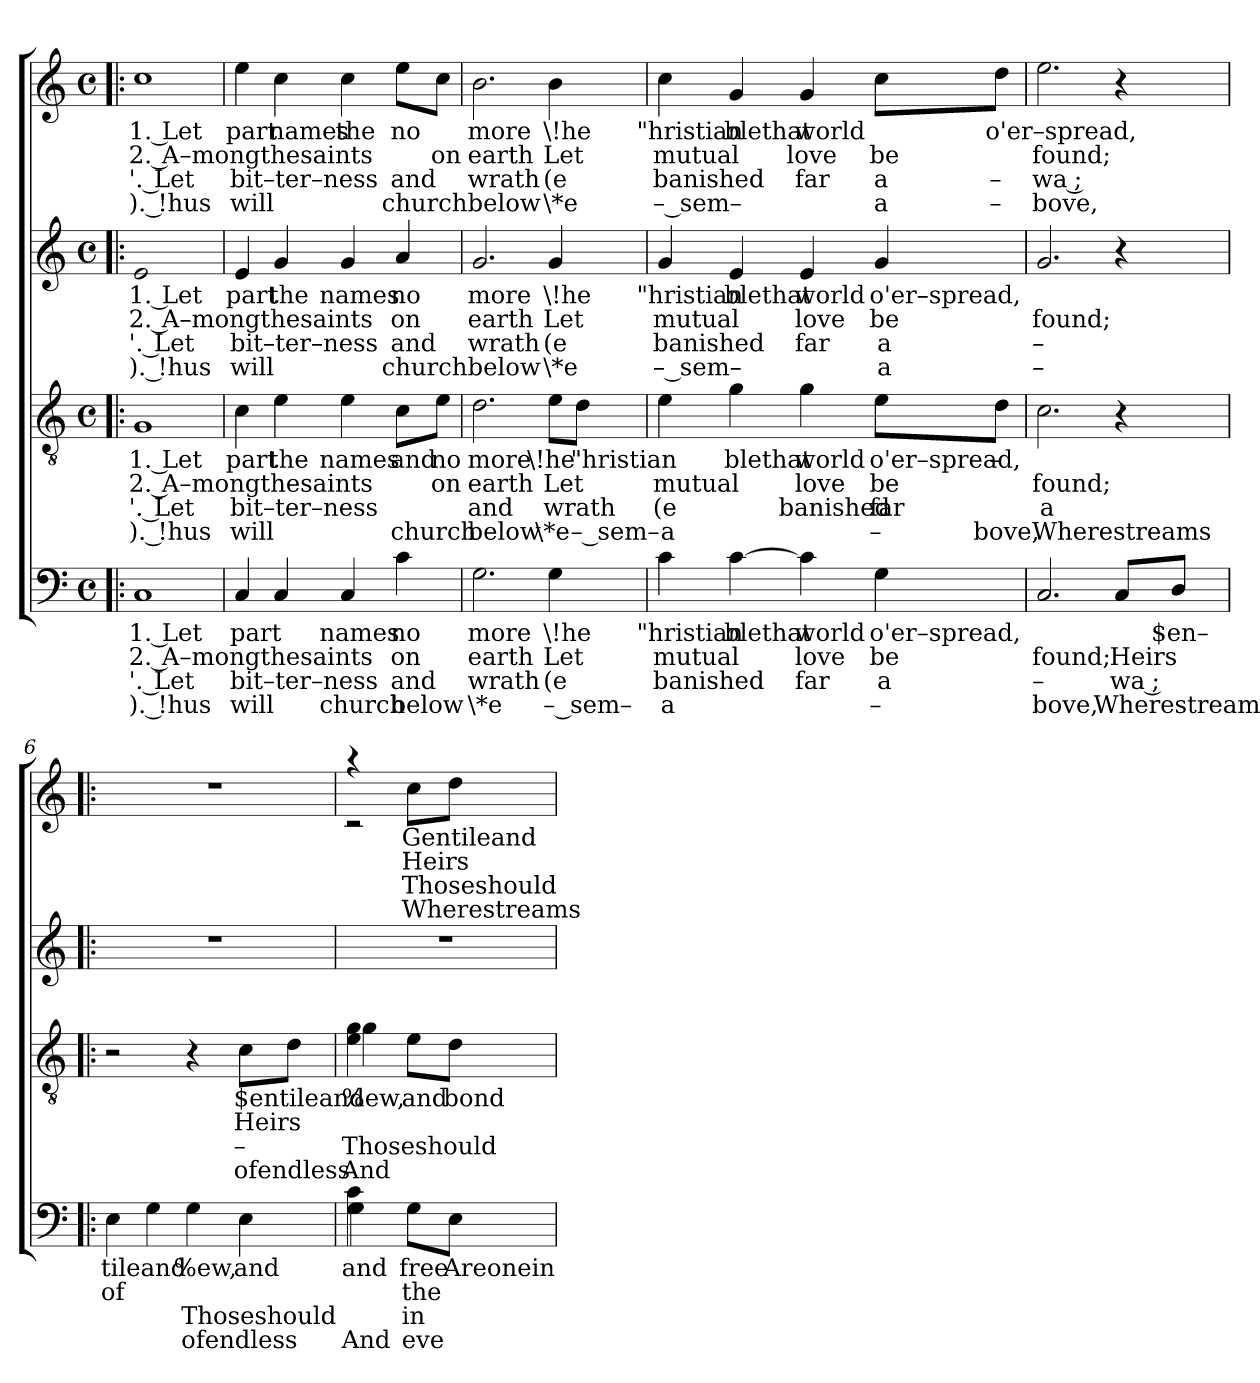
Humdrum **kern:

**kern	**text	**text	**text	**text	**kern	**text	**text	**text	**text	**kern	**text	**text	**text	**text	**kern	**text	**text	**text	**text
*part4	*part4	*part4	*part4	*part4	*part3	*part3	*part3	*part3	*part3	*part2	*part2	*part2	*part2	*part2	*part1	*part1	*part1	*part1	*part1
*staff4	*staff4	*staff4	*staff4	*staff4	*staff3	*staff3	*staff3	*staff3	*staff3	*staff2	*staff2	*staff2	*staff2	*staff2	*staff1	*staff1	*staff1	*staff1	*staff1
*clefF4	*	*	*	*	*clefGv2	*	*	*	*	*clefG2	*	*	*	*	*clefG2	*	*	*	*
*k[]	*	*	*	*	*k[]	*	*	*	*	*k[]	*	*	*	*	*k[]	*	*	*	*
*C:	*	*	*	*	*C:	*	*	*	*	*C:	*	*	*	*	*C:	*	*	*	*
*M4/4	*	*	*	*	*M4/4	*	*	*	*	*M4/4	*	*	*	*	*M4/4	*	*	*	*
*met(c)	*	*	*	*	*met(c)	*	*	*	*	*met(c)	*	*	*	*	*met(c)	*	*	*	*
=1!|:	=1!|:	=1!|:	=1!|:	=1!|:	=1!|:	=1!|:	=1!|:	=1!|:	=1!|:	=1!|:	=1!|:	=1!|:	=1!|:	=1!|:	=1!|:	=1!|:	=1!|:	=1!|:	=1!|:
!	!LO:LY:b:rj	!LO:LY:b:rj	!LO:LY:b:rj	!LO:LY:b:rj	!	!LO:LY:b:rj	!LO:LY:b:rj	!LO:LY:b:rj	!LO:LY:b:rj	!LO:N:head=open	!LO:LY:b:rj	!LO:LY:b:rj	!LO:LY:b:rj	!LO:LY:b:rj	!	!LO:LY:b:rj	!LO:LY:b:rj	!LO:LY:b:rj	!LO:LY:b:rj
1C	1. Let	2. A–mongthesaints	'. Let	). !hus	1G	1. Let	2. A–mongthesaints	'. Let	). !hus	1e	1. Let	2. A–mongthesaints	'. Let	). !hus	1cc	1. Let	2. A–mongthesaints	'. Let	). !hus
=2	=2	=2	=2	=2	=2	=2	=2	=2	=2	=2	=2	=2	=2	=2	=2	=2	=2	=2	=2
!LO:N:head=solid	!LO:LY:b	!	!LO:LY:b	!LO:LY:b	!LO:N:head=solid	!LO:LY:b	!	!LO:LY:b	!LO:LY:b	!LO:N:head=solid	!LO:LY:b	!	!LO:LY:b	!LO:LY:b	!LO:N:head=solid	!LO:LY:b	!	!LO:LY:b	!LO:LY:b
4C/	part	.	bit–ter–ness	will	4c\	part	.	bit–ter–ness	will	4e/	part	.	bit–ter–ness	will	4ee\	part	.	bit–ter–ness	will
!LO:N:head=solid	!	!	!	!	!LO:N:head=solid	!LO:LY:b	!	!	!	!	!LO:LY:b	!	!	!	!LO:N:head=solid	!LO:LY:b	!	!	!
4C/	.	.	.	.	4e\	the	.	.	.	4g/	the	.	.	.	4cc\	names	.	.	.
!LO:N:head=solid	!LO:LY:b	!	!	!LO:LY:b	!LO:N:head=solid	!LO:LY:b	!	!	!	!	!LO:LY:b	!	!	!	!LO:N:head=solid	!LO:LY:b:rj	!	!	!
4C/	names	.	.	church	4e\	names	.	.	.	4g/	names	.	.	.	4cc\	the	.	.	.
!LO:N:head=solid	!LO:LY:b	!LO:LY:b	!LO:LY:b	!LO:LY:b	!LO:N:head=solid	!LO:LY:b	!	!	!LO:LY:b	!LO:N:head=solid	!LO:LY:b	!LO:LY:b	!LO:LY:b	!LO:LY:b	!LO:N:head=solid	!LO:LY:b	!	!LO:LY:b	!LO:LY:b
4c\	no	on	and	below	8c\L	and	.	.	church	4a/	no	on	and	church	8ee\L	no	.	and	church
!	!	!	!	!	!LO:N:head=solid	!LO:LY:b:rj	!LO:LY:b:rj	!	!	!	!	!	!	!	!LO:N:head=solid	!	!LO:LY:b	!	!
.	.	.	.	.	8e\J	no	on	.	.	.	.	.	.	.	8cc\J	.	on	.	.
=3	=3	=3	=3	=3	=3	=3	=3	=3	=3	=3	=3	=3	=3	=3	=3	=3	=3	=3	=3
!	!LO:LY:b	!LO:LY:b	!LO:LY:b	!LO:LY:b	!	!LO:LY:b	!LO:LY:b	!LO:LY:b	!LO:LY:b	!	!LO:LY:b	!LO:LY:b	!LO:LY:b	!LO:LY:b	!LO:N:head=open	!LO:LY:b	!LO:LY:b	!LO:LY:b	!LO:LY:b
2.G\	more	earth	wrath	\*e	2.d\	more	earth	and	below	2.g/	more	earth	wrath	below	2.b\	more	earth	wrath	below
!	!LO:LY:b	!LO:LY:b	!LO:LY:b	!LO:LY:b	!LO:N:head=solid	!LO:LY:b	!LO:LY:b	!LO:LY:b	!LO:LY:b	!	!LO:LY:b	!LO:LY:b	!LO:LY:b	!LO:LY:b	!LO:N:head=solid	!LO:LY:b	!LO:LY:b	!LO:LY:b	!LO:LY:b
4G\	\!he	Let	(e	– sem–	8e\L	\!he	Let	wrath	\*e	4g/	\!he	Let	(e	\*e	4b\	\!he	Let	(e	\*e
!	!	!	!	!	!	!LO:LY:b	!	!	!LO:LY:b	!	!	!	!	!	!	!	!	!	!
.	.	.	.	.	8d\J	"hristian	.	.	– sem–	.	.	.	.	.	.	.	.	.	.
=4	=4	=4	=4	=4	=4	=4	=4	=4	=4	=4	=4	=4	=4	=4	=4	=4	=4	=4	=4
!LO:N:head=solid	!LO:LY:b	!LO:LY:b	!LO:LY:b	!LO:LY:b	!LO:N:head=solid	!	!LO:LY:b	!LO:LY:b	!LO:LY:b	!	!LO:LY:b	!LO:LY:b	!LO:LY:b	!LO:LY:b	!LO:N:head=solid	!LO:LY:b	!LO:LY:b	!LO:LY:b	!LO:LY:b
4c\	"hristian	mutual	banished	a	4e\	.	mutual	(e	a	4g/	"hristian	mutual	banished	– sem–	4cc\	"hristian	mutual	banished	– sem–
!LO:N:head=solid	!LO:LY:b	!	!	!	!	!LO:LY:b	!	!	!	!LO:N:head=solid	!LO:LY:b	!	!	!	!	!LO:LY:b	!	!	!
[>4c\	blethat	.	.	.	4g\	blethat	.	.	.	4e/	blethat	.	.	.	4g/	blethat	.	.	.
!LO:N:head=solid	!LO:LY:b	!LO:LY:b	!LO:LY:b	!	!	!LO:LY:b	!LO:LY:b	!LO:LY:b	!	!LO:N:head=solid	!LO:LY:b	!LO:LY:b	!LO:LY:b	!	!	!LO:LY:b	!LO:LY:b	!LO:LY:b	!
4c\]	world	love	far	.	4g\	world	love	banished	.	4e/	world	love	far	.	4g/	world	love	far	.
!	!LO:LY:b	!LO:LY:b	!LO:LY:b	!LO:LY:b	!LO:N:head=solid	!LO:LY:b	!LO:LY:b	!LO:LY:b	!LO:LY:b	!	!LO:LY:b	!LO:LY:b	!LO:LY:b	!LO:LY:b	!LO:N:head=solid	!	!LO:LY:b	!LO:LY:b	!LO:LY:b
4G\	o'er–spread,	be	a	–	8e\L	o'er–spread,	be	far	–	4g/	o'er–spread,	be	a	a	8cc\L	.	be	a	a
!	!	!	!	!	!	!LO:LY:b	!	!	!LO:LY:b	!	!	!	!	!	!	!LO:LY:b	!	!LO:LY:b	!LO:LY:b
.	.	.	.	.	8d\J	–	.	.	bove,	.	.	.	.	.	8dd\J	o'er–spread,	.	–	–
=5	=5	=5	=5	=5	=5	=5	=5	=5	=5	=5	=5	=5	=5	=5	=5	=5	=5	=5	=5
!	!	!LO:LY:b	!LO:LY:b	!LO:LY:b	!	!	!LO:LY:b	!LO:LY:b	!LO:LY:b	!	!	!LO:LY:b	!LO:LY:b	!LO:LY:b	!LO:N:head=open	!	!LO:LY:b	!LO:LY:b	!LO:LY:b
2.C/	.	found;	–	bove,	2.c\	.	found;	a	Wherestreams	2.g/	.	found;	–	–	2.ee>\	.	found;	wa ;	bove,
!LO:N:head=solid	!	!LO:LY:b	!LO:LY:b	!LO:LY:b	!	!	!	!	!	!	!	!	!	!	!	!	!	!	!
8C/L	.	Heirs	wa ;	Wherestreams	4r	.	.	.	.	4r	.	.	.	.	4r	.	.	.	.
!	!LO:LY:b	!	!	!	!	!	!	!	!	!	!	!	!	!	!	!	!	!	!
8D/J	$en–	.	.	.	.	.	.	.	.	.	.	.	.	.	.	.	.	.	.
=6!|:	=6!|:	=6!|:	=6!|:	=6!|:	=6!|:	=6!|:	=6!|:	=6!|:	=6!|:	=6!|:	=6!|:	=6!|:	=6!|:	=6!|:	=6!|:	=6!|:	=6!|:	=6!|:	=6!|:
!LO:N:head=solid	!LO:LY:b	!LO:LY:b	!	!	!	!	!	!	!	!	!	!	!	!	!	!	!	!	!
4E\	tileand	of	.	.	2r	.	.	.	.	1r	.	.	.	.	1r	.	.	.	.
4G\	.	.	.	.	.	.	.	.	.	.	.	.	.	.	.	.	.	.	.
!	!LO:LY:b	!	!LO:LY:b	!LO:LY:b	!	!	!	!	!	!	!	!	!	!	!	!	!	!	!
4G\	%ew,	.	Thoseshould	ofendless	4r	.	.	.	.	.	.	.	.	.	.	.	.	.	.
!LO:N:head=solid	!LO:LY:b	!	!	!	!LO:N:head=solid	!LO:LY:b	!LO:LY:b	!LO:LY:b	!LO:LY:b	!	!	!	!	!	!	!	!	!	!
4E\	and	.	.	.	8c\L	$entileand	Heirs	–	ofendless	.	.	.	.	.	.	.	.	.	.
.	.	.	.	.	8d\J	.	.	.	.	.	.	.	.	.	.	.	.	.	.
=7	=7	=7	=7	=7	=7	=7	=7	=7	=7	=7	=7	=7	=7	=7	=7	=7	=7	=7	=7
!LO:N:head=solid	!LO:LY:b	!	!	!LO:LY:b	!	!	!	!	!	!	!	!	!	!	!	!	!	!	!
*^	*	*	*	*	*	*	*	*	*	*	*	*	*	*	*	*	*	*	*
!	!	!LO:LY:b	!	!	!	!LO:N:head=solid	!	!LO:LY:b	!LO:LY:b	!	!	!	!	!	!	!	!	!	!	!
*	*^	*	*	*	*	*^	*	*	*	*	*	*	*	*	*	*	*	*	*	*
!	!	!	!	!	!	!	!	!	!LO:LY:b	!	!LO:LY:b	!LO:LY:b	!LO:N:vis=1	!	!	!	!	!	!	!	!	!
*	*	*	*	*	*	*	*	*^	*	*	*	*	*	*	*	*	*	*^	*	*	*	*
4c\	4G\	4G\	and	.	.	And	4e\	4g\	4g\	%ew,	.	Thoseshould	And	1r	.	.	.	.	4raa	2rc	.	.	.	.
!	!	!	!LO:LY:b	!LO:LY:b	!LO:LY:b	!LO:LY:b	!LO:N:head=solid	!	!	!LO:LY:b	!	!	!	!	!	!	!	!	!LO:N:head=solid	!	!LO:LY:b	!LO:LY:b	!LO:LY:b	!LO:LY:b
8G\L	2ryy	2ryy	free	the	in	eve	8e\L	2ryy	2ryy	and	.	.	.	.	.	.	.	.	8cc\L	.	Gentileand	Heirs	Thoseshould	Wherestreams
!LO:N:head=solid	!	!	!LO:LY:b	!	!	!	!	!	!	!LO:LY:b	!	!	!	!	!	!	!	!	!	!	!	!	!	!
8E\J	.	.	Areonein	.	.	.	8d\J	.	.	bond	.	.	.	.	.	.	.	.	8dd\J	.	.	.	.	.
2ryy	.	.	.	.	.	.	2ryy	.	.	.	.	.	.	.	.	.	.	.	2ryy	2ryy	.	.	.	.
.	4ryy	4ryy	.	.	.	.	.	4ryy	4ryy	.	.	.	.	.	.	.	.	.	.	.	.	.	.	.
*v	*v	*v	*	*	*	*	*	*	*	*	*	*	*	*	*	*	*	*	*v	*v	*	*	*	*
*	*	*	*	*	*v	*v	*v	*	*	*	*	*	*	*	*	*	*	*	*	*	*
=	=	=	=	=	=	=	=	=	=	=	=	=	=	=	=	=	=	=	=
*-	*-	*-	*-	*-	*-	*-	*-	*-	*-	*-	*-	*-	*-	*-	*-	*-	*-	*-	*-
